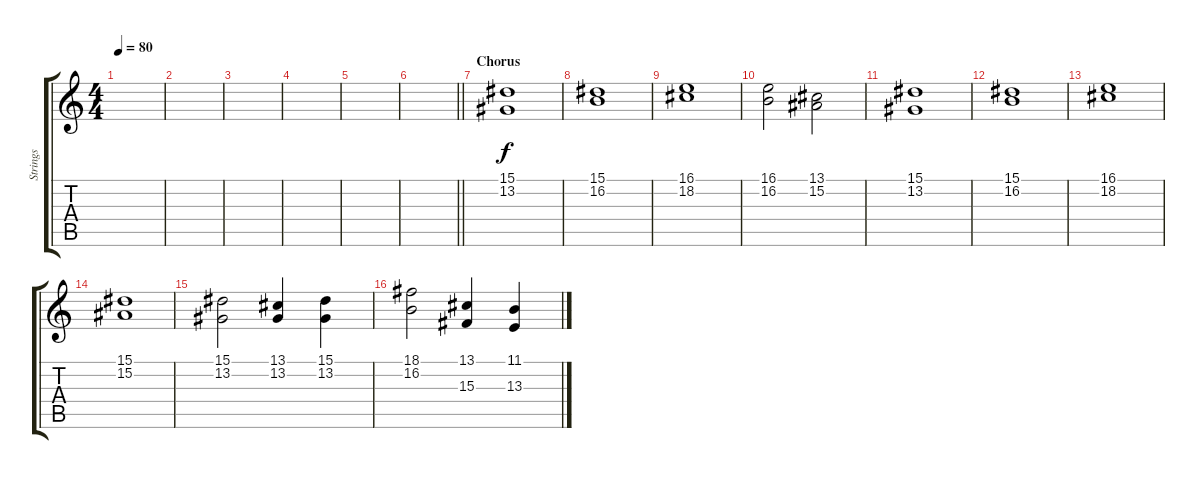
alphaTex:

\track ("Strings" "Strings") {instrument stringensemble1}
\staff {score tabs}
\tuning (C4 G3 Eb3 Bb2 F2 C2) {hide}
\ts (4 4)
\tempo 80
\clef g2
\ks c
|
|
|
|
|
\barLineRight lightlight
|
\section ("" "Chorus")
(15.1 13.2).1 |
(15.1 16.2).1 |
(16.1 18.2).1 |
(16.1 16.2).2 (13.1 15.2).2 |
(15.1 13.2).1 |
(15.1 16.2).1 |
(16.1 18.2).1 |
(15.1 15.2).1 |
(15.1 13.2).2 (13.1 13.2).4 (15.1 13.2).4 |
(18.1 16.2).2 (13.1 15.3).4 (11.1 13.3).4
